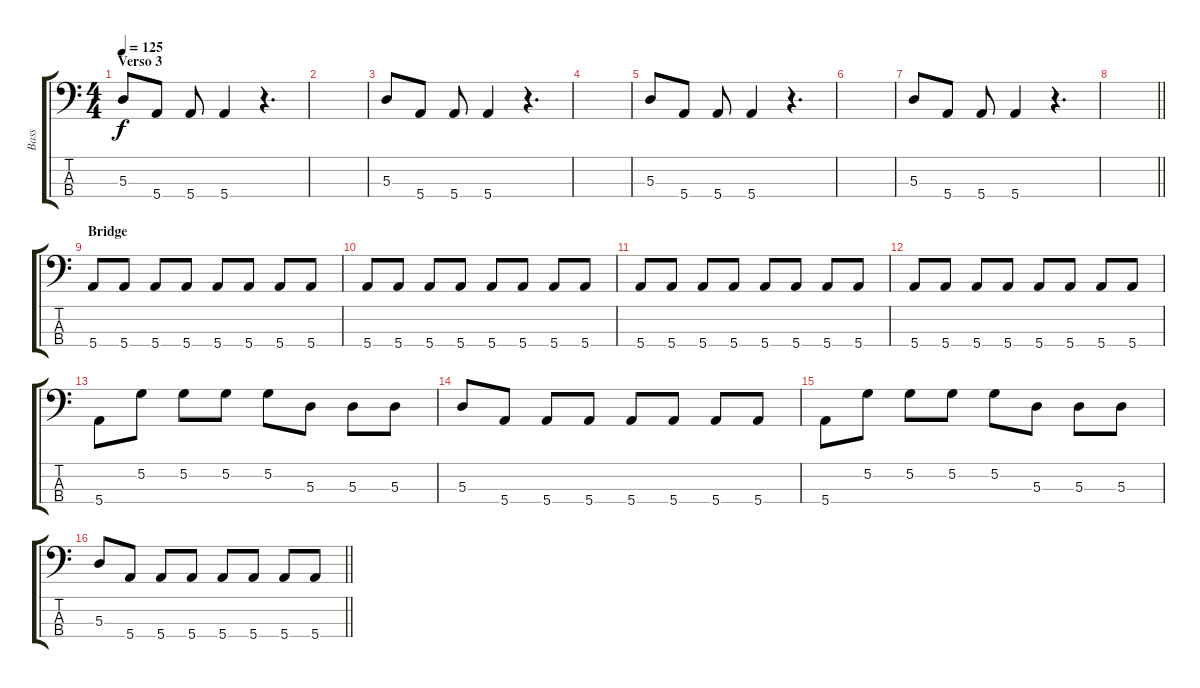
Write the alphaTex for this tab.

\track ("Bass" "Bass") {instrument electricbassfinger}
\staff {score tabs}
\tuning (G2 D2 A1 E1) {hide}
\ts (4 4)
\section ("" "Verso 3")
\tempo 125
\clef f4
\ks c
5.3.8{dy f} 5.4.8 5.4.8 5.4.4 r.4{d} |
|
5.3.8 5.4.8 5.4.8 5.4.4 r.4{d} |
|
5.3.8 5.4.8 5.4.8 5.4.4 r.4{d} |
|
5.3.8 5.4.8 5.4.8 5.4.4 r.4{d} |
\barLineRight lightlight
|
\section ("" "Bridge")
5.4.8 5.4.8 5.4.8 5.4.8 5.4.8 5.4.8 5.4.8 5.4.8 |
5.4.8 5.4.8 5.4.8 5.4.8 5.4.8 5.4.8 5.4.8 5.4.8 |
5.4.8 5.4.8 5.4.8 5.4.8 5.4.8 5.4.8 5.4.8 5.4.8 |
5.4.8 5.4.8 5.4.8 5.4.8 5.4.8 5.4.8 5.4.8 5.4.8 |
5.4.8 5.2.8 5.2.8 5.2.8 5.2.8 5.3.8 5.3.8 5.3.8 |
5.3.8 5.4.8 5.4.8 5.4.8 5.4.8 5.4.8 5.4.8 5.4.8 |
5.4.8 5.2.8 5.2.8 5.2.8 5.2.8 5.3.8 5.3.8 5.3.8 |
\barLineRight lightlight
5.3.8 5.4.8 5.4.8 5.4.8 5.4.8 5.4.8 5.4.8 5.4.8
